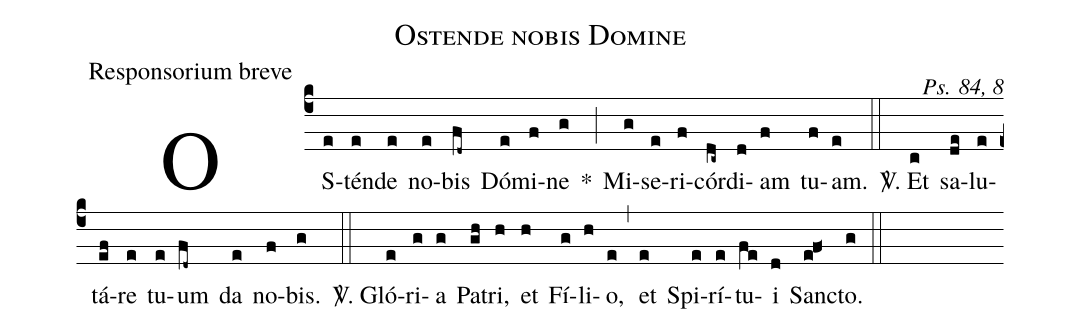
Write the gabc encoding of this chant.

name:Ostende nobis Domine;
office-part:Responsorium breve;
commentary:Ps. 84, 8;
%%
(c4) OS(e)tén(e)de(e) no(e)bis(fd~) Dó(e)mi(f)ne(g) *(;) Mi(g)se(e)ri(f)cór(dc~)di(d)am(f) tu(f)am.(e) (::) <sp>V/</sp>. Et(c) sa(de)lu(e)tá(ef)re(e) tu(e)um(fd~) da(e) no(f)bis.(g) (::) <sp>V/</sp>. Gló(e)ri(g)a(g) Pa(gh)tri,(h) et(h) Fí(g)li(h)o,(e) (,) et(e) Spi(e)rí(e)tu(fe)i(d) San(e!f<)cto.(g) (::)
